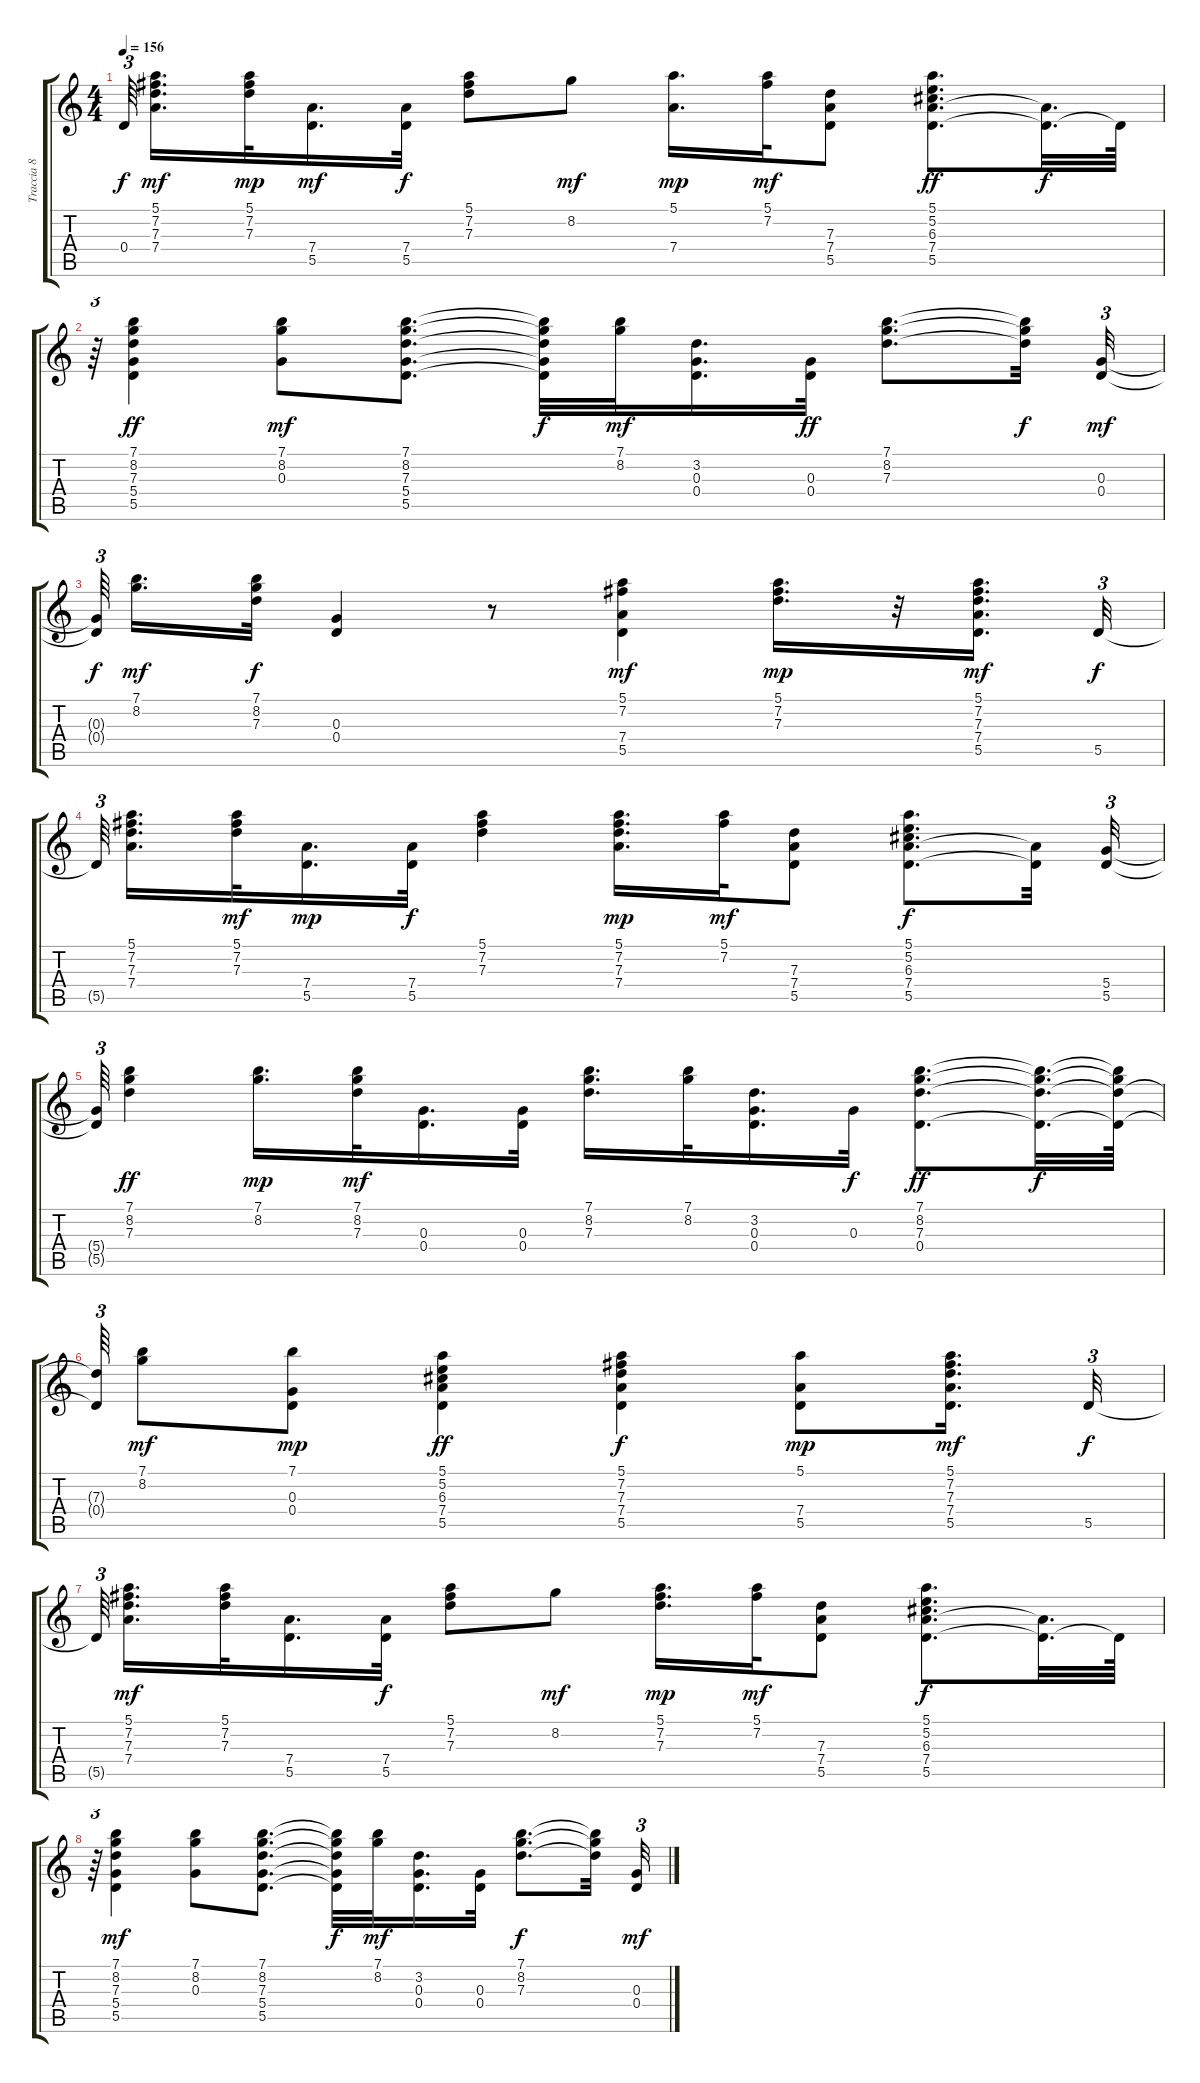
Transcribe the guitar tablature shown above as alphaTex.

\track ("Traccia 8" "Traccia 8") {instrument acousticguitarnylon}
\staff {score tabs}
\tuning (E4 B3 G3 D3 A2 E2) {hide}
\ts (4 4)
\tempo 156
\clef g2
\ks c
0.4{t}.64{tu (3 2) dy f beam splitsecondary} (5.1 7.2 7.3 7.4).16{d dy mf} (5.1 7.2 7.3).32{dy mp} (7.4 5.5).16{d dy mf} (7.4 5.5).32{dy f} (5.1 7.2 7.3).8 8.2.8{dy mf} (5.1 7.4).16{d dy mp} (5.1 7.2).32{dy mf} (7.3 7.4 5.5).8 (5.1 5.2 6.3 7.4 5.5).8{d dy ff} (7.4{t} 5.5{t}).32{d dy f} 5.5{t}.64 |
r.64{tu (3 2)} (7.1 8.2 7.3 5.4 5.5).4{dy ff} (7.1 8.2 0.3).8{dy mf} (7.1 8.2 7.3 5.4 5.5).8{d} (7.1{t} 8.2{t} 7.3{t} 5.4{t} 5.5{t}).32{dy f} (7.1 8.2).32{dy mf} (3.2 0.3 0.4).16{d} (0.3 0.4).32{dy ff} (7.1 8.2 7.3).8{d} (7.1{t} 8.2{t} 7.3{t}).32{dy f} (0.3 0.4).32{tu (3 2) dy mf} |
(0.3{t} 0.4{t}).64{tu (3 2) dy f beam splitsecondary} (7.1 8.2).16{d dy mf} (7.1 8.2 7.3).32{dy f} (0.3 0.4).4 r.8 (5.1 7.2 7.4 5.5).4{dy mf} (5.1 7.2 7.3).16{d dy mp} r.32 (5.1 7.2 7.3 7.4 5.5).16{d dy mf} 5.5.32{tu (3 2) dy f} |
5.5{t}.64{tu (3 2) beam splitsecondary} (5.1 7.2 7.3 7.4).16{d} (5.1 7.2 7.3).32{dy mf} (7.4 5.5).16{d dy mp} (7.4 5.5).32{dy f} (5.1 7.2 7.3).4 (5.1 7.2 7.3 7.4).16{d dy mp} (5.1 7.2).32{dy mf} (7.3 7.4 5.5).8 (5.1 5.2 6.3 7.4 5.5).8{d dy f} (7.4{t} 5.5{t}).32 (5.4 5.5).32{tu (3 2)} |
(5.4{t} 5.5{t}).64{tu (3 2)} (7.1 8.2 7.3).4{dy ff} (7.1 8.2).16{d dy mp} (7.1 8.2 7.3).32{dy mf} (0.3 0.4).16{d} (0.3 0.4).32 (7.1 8.2 7.3).16{d} (7.1 8.2).32 (3.2 0.3 0.4).16{d} 0.3.32{dy f} (7.1 8.2 7.3 0.4).8{d dy ff} (7.1{t} 8.2{t} 7.3{t} 0.4{t}).32{d dy f} (7.1{t} 8.2{t} 7.3{t} 0.4{t}).64 |
(7.3{t} 0.4{t}).64{tu (3 2)} (7.1 8.2).8{dy mf} (7.1 0.3 0.4).8{dy mp} (5.1 5.2 6.3 7.4 5.5).4{dy ff} (5.1 7.2 7.3 7.4 5.5).4{dy f} (5.1 7.4 5.5).8{dy mp} (5.1 7.2 7.3 7.4 5.5).16{d dy mf} 5.5.32{tu (3 2) dy f} |
5.5{t}.64{tu (3 2) beam splitsecondary} (5.1 7.2 7.3 7.4).16{d dy mf} (5.1 7.2 7.3).32 (7.4 5.5).16{d} (7.4 5.5).32{dy f} (5.1 7.2 7.3).8 8.2.8{dy mf} (5.1 7.2 7.3).16{d dy mp} (5.1 7.2).32{dy mf} (7.3 7.4 5.5).8 (5.1 5.2 6.3 7.4 5.5).8{d dy f} (7.4{t} 5.5{t}).32{d} 5.5{t}.64 |
r.64{tu (3 2)} (7.1 8.2 7.3 5.4 5.5).4{dy mf} (7.1 8.2 0.3).8 (7.1 8.2 7.3 5.4 5.5).8{d} (7.1{t} 8.2{t} 7.3{t} 5.4{t} 5.5{t}).32{dy f} (7.1 8.2).32{dy mf} (3.2 0.3 0.4).16{d} (0.3 0.4).32 (7.1 8.2 7.3).8{d dy f} (7.1{t} 8.2{t} 7.3{t}).32 (0.3 0.4).32{tu (3 2) dy mf}
